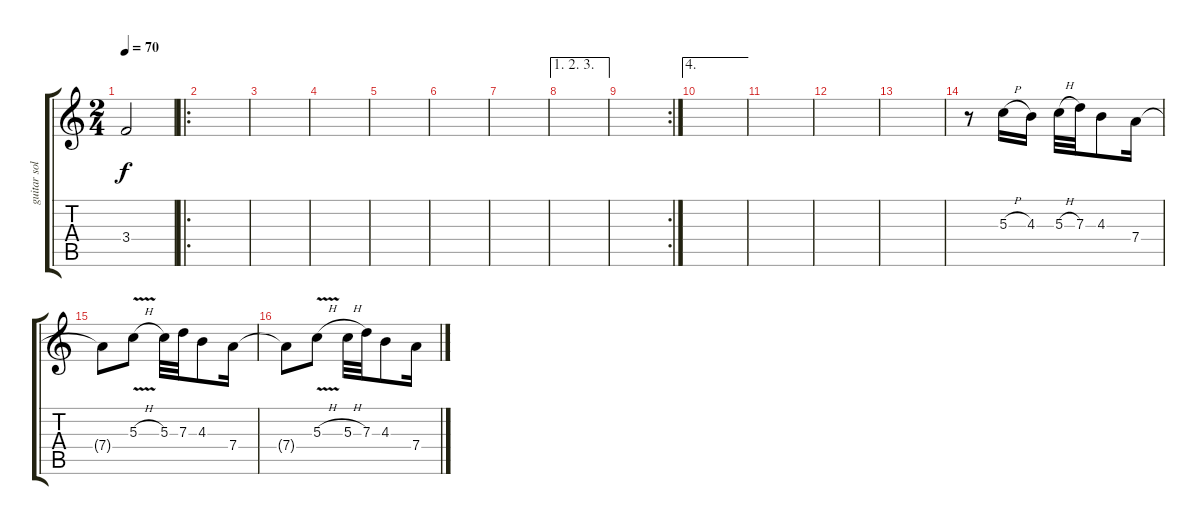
\track ("guitar solo" "guitar sol") {instrument acousticguitarnylon}
\staff {score tabs}
\tuning (E4 B3 G3 D3 A2 E2) {hide}
\ts (2 4)
\tempo 70
\clef g2
\ks c
3.4{t}.2{dy f} |
\ro
|
|
|
|
|
|
\ae (1 2 3)
|
\rc 2
|
\ae 4
|
|
|
|
r.8 5.3{h}.16 4.3.16 5.3{h}.32 7.3.32 4.3.8 7.4.16 |
7.4{t}.8 5.3{v h}.8 5.3.32 7.3.32 4.3.8 7.4.16 |
7.4{t}.8 5.3{v h}.8 5.3{h}.32 7.3.32 4.3.8 7.4.16
